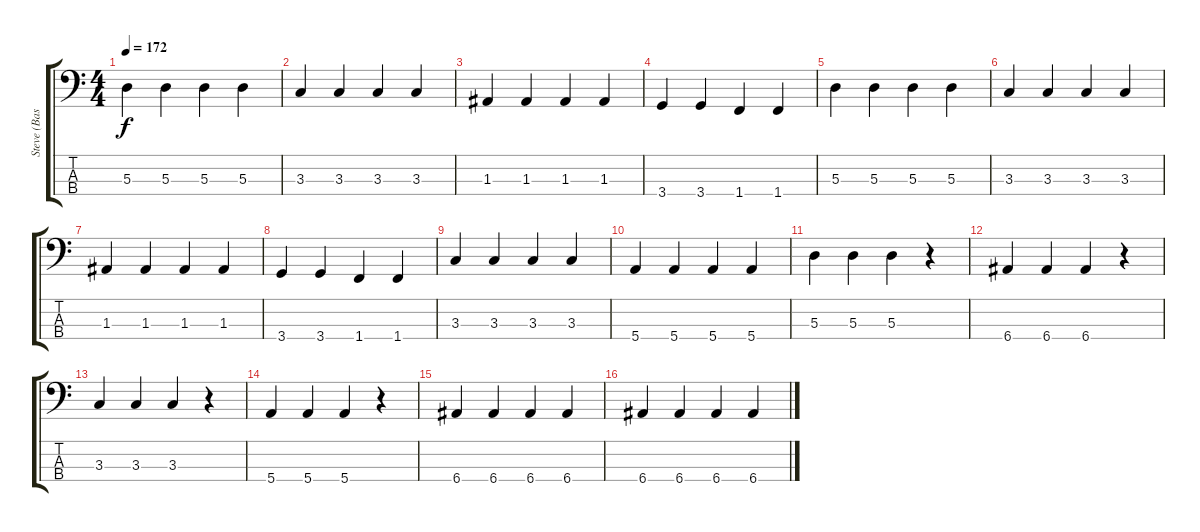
\track ("Steve (Bass)" "Steve (Bas") {instrument electricbassfinger}
\staff {score tabs}
\tuning (G2 D2 A1 E1) {hide}
\ts (4 4)
\tempo 172
\clef f4
\ks c
5.3.4{dy f} 5.3.4 5.3.4 5.3.4 |
3.3.4 3.3.4 3.3.4 3.3.4 |
1.3.4 1.3.4 1.3.4 1.3.4 |
3.4.4 3.4.4 1.4.4 1.4.4 |
5.3.4 5.3.4 5.3.4 5.3.4 |
3.3.4 3.3.4 3.3.4 3.3.4 |
1.3.4 1.3.4 1.3.4 1.3.4 |
3.4.4 3.4.4 1.4.4 1.4.4 |
3.3.4 3.3.4 3.3.4 3.3.4 |
5.4.4 5.4.4 5.4.4 5.4.4 |
5.3.4 5.3.4 5.3.4 r.4 |
6.4.4 6.4.4 6.4.4 r.4 |
3.3.4 3.3.4 3.3.4 r.4 |
5.4.4 5.4.4 5.4.4 r.4 |
6.4.4 6.4.4 6.4.4 6.4.4 |
6.4.4 6.4.4 6.4.4 6.4.4
